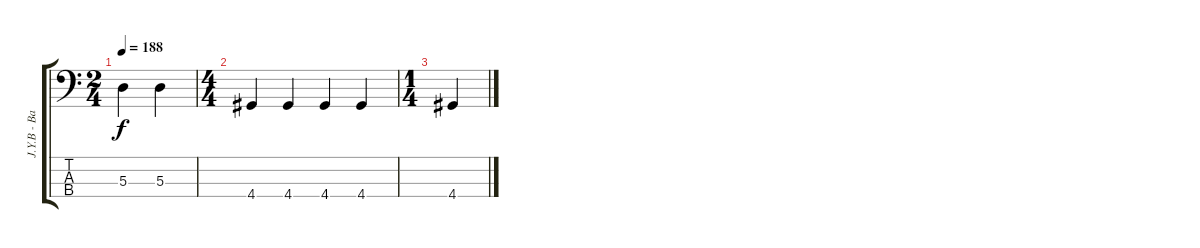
\track ("J.Y.B - Basse" "J.Y.B - Ba") {instrument synthbass2}
\staff {score tabs}
\tuning (G2 D2 A1 E1) {hide}
\ts (2 4)
\tempo 188
\clef f4
\ks c
5.3.4{dy f} 5.3.4 |
\ts (4 4)
4.4.4 4.4.4 4.4.4 4.4.4 |
\ts (1 4)
4.4.4
